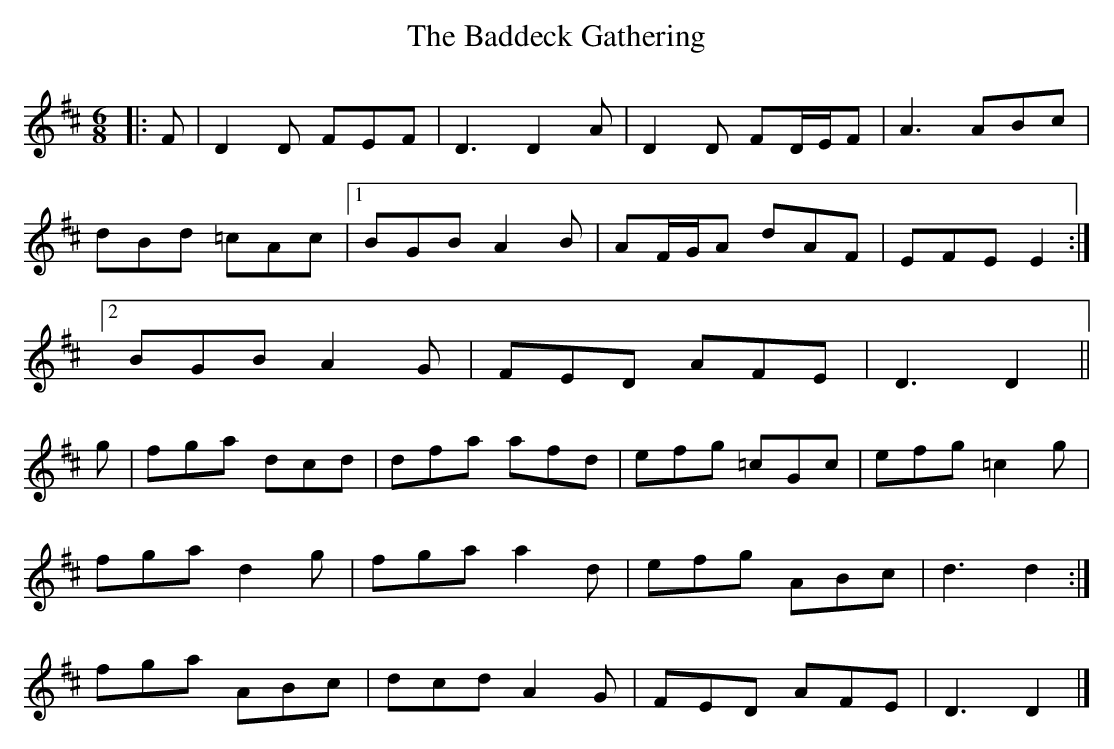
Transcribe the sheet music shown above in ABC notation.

X:1
T: The Baddeck Gathering
M: 6/8
L: 1/8
K: Dmaj
|: F |D2 D FEF | D3 D2 A | D2 D FD/E/F | A3 ABc |
dBd =cAc |[1 BGB A2 B | AF/G/A dAF | EFE E2 :|
[2 BGB A2 G | FED AFE | D3 D2 ||
g |fga dcd | dfa afd | efg =cGc | efg =c2 g |
fga d2 g | fga a2 d | efg ABc |d3 d2 :|
fga ABc | dcd A2 G | FED AFE | D3 D2 |]
